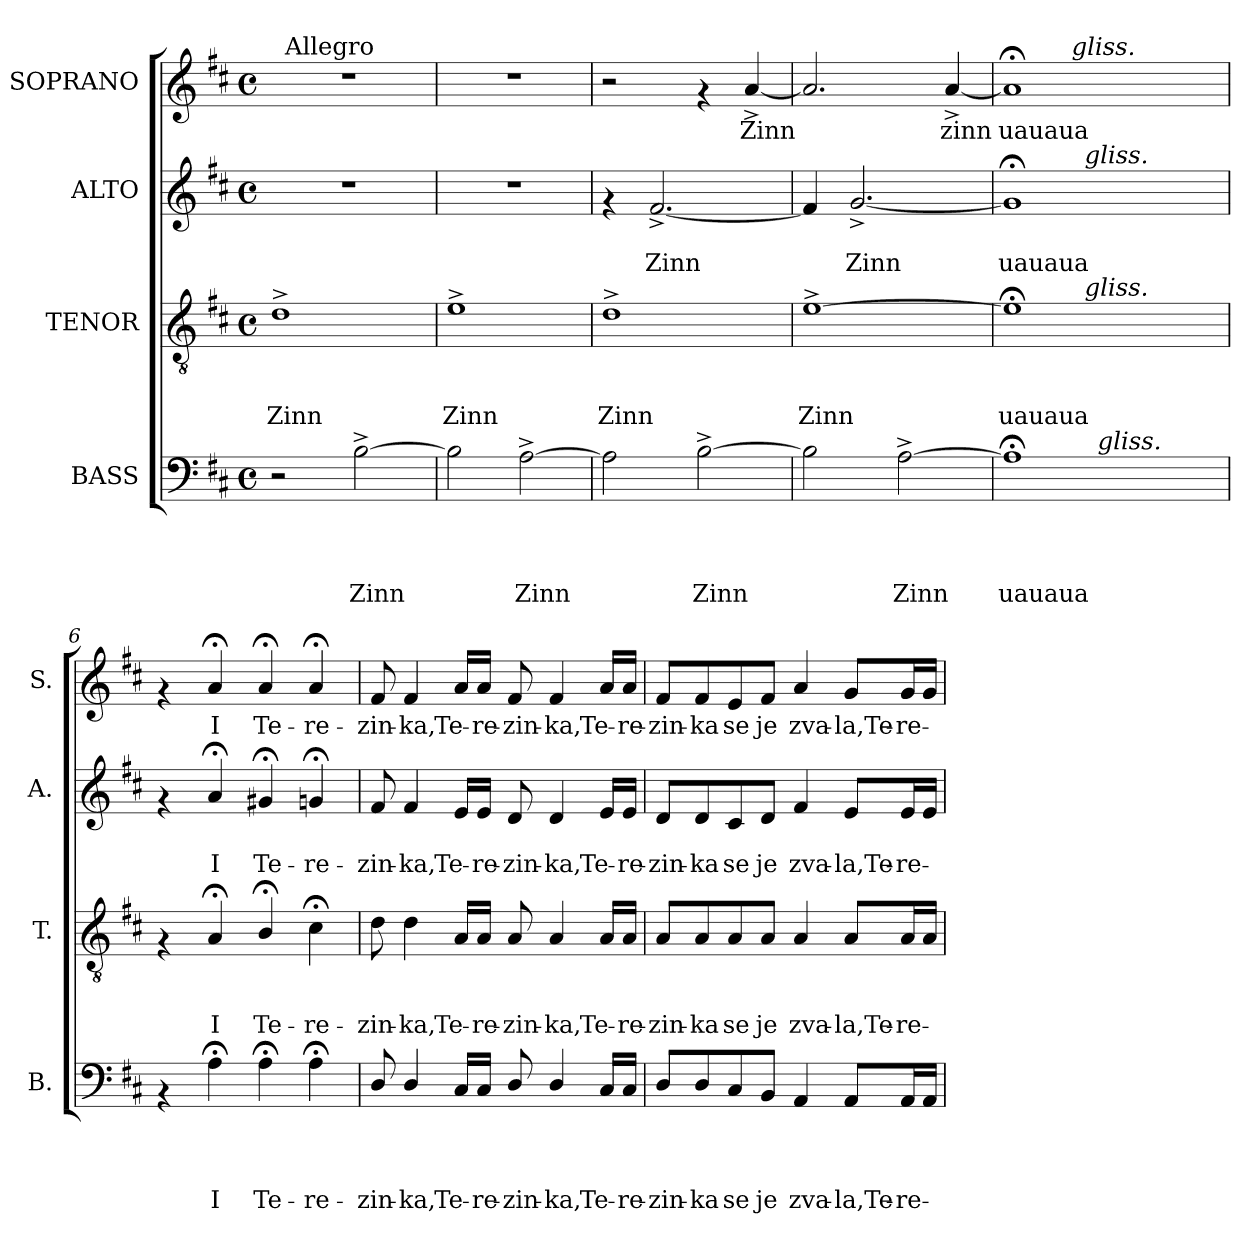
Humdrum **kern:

**kern	**text	**text	**text	**text	**kern	**text	**text	**text	**kern	**text	**text	**kern	**text
*part4	*part4	*part4	*part4	*part4	*part3	*part3	*part3	*part3	*part2	*part2	*part2	*part1	*part1
*staff4	*staff4	*staff4	*staff4	*staff4	*staff3	*staff3	*staff3	*staff3	*staff2	*staff2	*staff2	*staff1	*staff1
*I"BASS	*	*	*	*	*I"TENOR	*	*	*	*I"ALTO	*	*	*I"SOPRANO	*
*I'B.	*	*	*	*	*I'T.	*	*	*	*I'A.	*	*	*I'S.	*
!!LO:PB:g=z
*clefF4	*	*	*	*	*clefGv2	*	*	*	*clefG2	*	*	*clefG2	*
*k[f#c#]	*	*	*	*	*k[f#c#]	*	*	*	*k[f#c#]	*	*	*k[f#c#]	*
*D:	*	*	*	*	*D:	*	*	*	*D:	*	*	*D:	*
*M4/4	*	*	*	*	*M4/4	*	*	*	*M4/4	*	*	*M4/4	*
*met(c)	*	*	*	*	*met(c)	*	*	*	*met(c)	*	*	*met(c)	*
=1	=1	=1	=1	=1	=1	=1	=1	=1	=1	=1	=1	=1	=1
!	!	!	!	!	!	!	!	!LO:LY:b	!	!	!	!	!
*	*	*	*	*	*	*	*	*	*	*	*	*^	*
2r	.	.	.	.	1d^>	.	.	Zinn	1r	.	.	1r	32ryy	.
!	!	!	!	!	!	!	!	!	!	!	!	!	!LO:TX:a:t=Allegro	!
.	.	.	.	.	.	.	.	.	.	.	.	.	2ryy	.
!	!	!	!	!LO:LY:b	!	!	!	!	!	!	!	!	!	!
[>2B^>\	.	.	.	Zinn	.	.	.	.	.	.	.	.	.	.
.	.	.	.	.	.	.	.	.	.	.	.	.	4...ryy	.
=2	=2	=2	=2	=2	=2	=2	=2	=2	=2	=2	=2	=2	=2	=2
!	!	!	!	!	!	!	!	!LO:LY:b	!	!	!	!	!	!
*	*	*	*	*	*	*	*	*	*	*	*	*v	*v	*
2B\]	.	.	.	.	1e^>	.	.	Zinn	1r	.	.	1r	.
!	!	!	!	!LO:LY:b	!	!	!	!	!	!	!	!	!
[>2A^>\	.	.	.	Zinn	.	.	.	.	.	.	.	.	.
=3	=3	=3	=3	=3	=3	=3	=3	=3	=3	=3	=3	=3	=3
!	!	!	!	!	!	!	!	!LO:LY:b	!	!	!	!	!
2A\]	.	.	.	.	1d^>	.	.	Zinn	4rf	.	.	2r	.
!	!	!	!	!	!	!	!	!	!	!	!LO:LY:b	!	!
.	.	.	.	.	.	.	.	.	[<2.f#^</	.	Zinn	.	.
!	!	!	!	!LO:LY:b	!	!	!	!	!	!	!	!	!
[>2B^>\	.	.	.	Zinn	.	.	.	.	.	.	.	4rf	.
!	!	!	!	!	!	!	!	!	!	!	!	!	!LO:LY:b
.	.	.	.	.	.	.	.	.	.	.	.	[<4a^</	Zinn
=4	=4	=4	=4	=4	=4	=4	=4	=4	=4	=4	=4	=4	=4
!	!	!	!	!	!	!	!	!LO:LY:b	!	!	!	!	!
2B\]	.	.	.	.	[>1e^>	.	.	Zinn	4f#/]	.	.	2.a/]	.
!	!	!	!	!	!	!	!	!	!	!	!LO:LY:b	!	!
.	.	.	.	.	.	.	.	.	[<2.g^</	.	Zinn	.	.
!	!	!	!	!LO:LY:b	!	!	!	!	!	!	!	!	!
[>2A^>\	.	.	.	Zinn	.	.	.	.	.	.	.	.	.
!	!	!	!	!	!	!	!	!	!	!	!	!	!LO:LY:b
.	.	.	.	.	.	.	.	.	.	.	.	[<4a^</	zinn
=5	=5	=5	=5	=5	=5	=5	=5	=5	=5	=5	=5	=5	=5
!	!	!	!	!LO:LY:b	!	!	!	!LO:LY:b	!	!	!LO:LY:b	!	!LO:LY:b
*^	*	*	*	*	*^	*	*	*	*^	*	*	*^	*
1A;]	4.ryy	.	.	.	uauaua	1e;]	4ryy	.	.	uauaua	1g;]	4ryy	.	uauaua	1a;<]	4ryy	uauaua
.	.	.	.	.	.	.	16.ryy	.	.	.	.	16.ryy	.	.	.	16ryy	.
!	!	!	!	!	!	!	!	!	!	!	!	!	!	!	!	!LO:TX:a:i:t=gliss.	!
.	.	.	.	.	.	.	.	.	.	.	.	.	.	.	.	2ryy	.
!	!	!	!	!	!	!	!	!	!	!	!	!LO:TX:a:i:t=gliss.	!	!	!	!	!
!	!	!	!	!	!	!	!LO:TX:a:i:t=gliss.	!	!	!	!	!	!	!	!	!	!
.	.	.	.	.	.	.	2ryy	.	.	.	.	2ryy	.	.	.	.	.
!	!LO:TX:a:i:t=gliss.	!	!	!	!	!	!	!	!	!	!	!	!	!	!	!	!
.	2ryy	.	.	.	.	.	.	.	.	.	.	.	.	.	.	.	.
.	.	.	.	.	.	.	.	.	.	.	.	.	.	.	.	8.ryy	.
.	.	.	.	.	.	.	8ryy	.	.	.	.	8ryy	.	.	.	.	.
.	8ryy	.	.	.	.	.	.	.	.	.	.	.	.	.	.	.	.
.	.	.	.	.	.	.	32ryy	.	.	.	.	32ryy	.	.	.	.	.
*v	*v	*	*	*	*	*	*	*	*	*	*v	*v	*	*	*v	*v	*
*	*	*	*	*	*v	*v	*	*	*	*	*	*	*	*
=6	=6	=6	=6	=6	=6	=6	=6	=6	=6	=6	=6	=6	=6
4rAA	.	.	.	.	4rF	.	.	.	4rf	.	.	4rf	.
!	!	!	!	!LO:LY:b	!	!	!	!LO:LY:b	!	!	!LO:LY:b	!	!LO:LY:b
4A;<\	.	.	.	I	4A;</	.	.	I	4a;</	.	I	4a;</	I
!	!	!	!	!LO:LY:b	!	!	!	!LO:LY:b	!	!	!LO:LY:b	!	!LO:LY:b
4A;<\	.	.	.	Te-	4B;</	.	.	Te-	4g#X;</	.	Te-	4a;</	Te-
!	!	!	!	!LO:LY:b	!	!	!	!LO:LY:b	!	!	!LO:LY:b	!	!LO:LY:b
4A;<\	.	.	.	-re-	4c#;<\	.	.	-re-	4gn;</	.	-re-	4a;</	-re-
!!LO:LB:g=z
=7	=7	=7	=7	=7	=7	=7	=7	=7	=7	=7	=7	=7	=7
!	!	!	!	!LO:LY:b	!	!	!	!LO:LY:b	!	!	!LO:LY:b	!	!LO:LY:b
8D/	.	.	.	-zin-	8d\	.	.	-zin-	8f#/	.	-zin-	8f#/	-zin-
!	!	!	!	!LO:LY:b	!	!	!	!LO:LY:b	!	!	!LO:LY:b	!	!LO:LY:b
4D/	.	.	.	-ka,	4d\	.	.	-ka,	4f#/	.	-ka,	4f#/	-ka,
!	!	!	!	!LO:LY:b	!	!	!	!LO:LY:b	!	!	!LO:LY:b	!	!LO:LY:b
16C#/LL	.	.	.	Te-	16A/LL	.	.	Te-	16e/LL	.	Te-	16a/LL	Te-
!	!	!	!	!LO:LY:b	!	!	!	!LO:LY:b	!	!	!LO:LY:b	!	!LO:LY:b
16C#/JJ	.	.	.	-re-	16A/JJ	.	.	-re-	16e/JJ	.	-re-	16a/JJ	-re-
!	!	!	!	!LO:LY:b	!	!	!	!LO:LY:b	!	!	!LO:LY:b	!	!LO:LY:b
8D/	.	.	.	-zin-	8A/	.	.	-zin-	8d/	.	-zin-	8f#/	-zin-
!	!	!	!	!LO:LY:b	!	!	!	!LO:LY:b	!	!	!LO:LY:b	!	!LO:LY:b
4D/	.	.	.	-ka,	4A/	.	.	-ka,	4d/	.	-ka,	4f#/	-ka,
!	!	!	!	!LO:LY:b	!	!	!	!LO:LY:b	!	!	!LO:LY:b	!	!LO:LY:b
16C#/LL	.	.	.	Te-	16A/LL	.	.	Te-	16e/LL	.	Te-	16a/LL	Te-
!	!	!	!	!LO:LY:b	!	!	!	!LO:LY:b	!	!	!LO:LY:b	!	!LO:LY:b
16C#/JJ	.	.	.	-re-	16A/JJ	.	.	-re-	16e/JJ	.	-re-	16a/JJ	-re-
=8	=8	=8	=8	=8	=8	=8	=8	=8	=8	=8	=8	=8	=8
!	!	!	!	!LO:LY:b	!	!	!	!LO:LY:b	!	!	!LO:LY:b	!	!LO:LY:b
8D/L	.	.	.	-zin-	8A/L	.	.	-zin-	8d/L	.	-zin-	8f#/L	-zin-
!	!	!	!	!LO:LY:b	!	!	!	!LO:LY:b	!	!	!LO:LY:b	!	!LO:LY:b
8D/	.	.	.	-ka	8A/	.	.	-ka	8d/	.	-ka	8f#/	-ka
!	!	!	!	!LO:LY:b	!	!	!	!LO:LY:b	!	!	!LO:LY:b	!	!LO:LY:b
8C#/	.	.	.	se	8A/	.	.	se	8c#/	.	se	8e/	se
!	!	!	!	!LO:LY:b	!	!	!	!LO:LY:b	!	!	!LO:LY:b	!	!LO:LY:b
8BB/J	.	.	.	je	8A/J	.	.	je	8d/J	.	je	8f#/J	je
!	!	!	!	!LO:LY:b	!	!	!	!LO:LY:b	!	!	!LO:LY:b	!	!LO:LY:b
4AA/	.	.	.	zva-	4A/	.	.	zva-	4f#/	.	zva-	4a/	zva-
!	!	!	!	!LO:LY:b	!	!	!	!LO:LY:b	!	!	!LO:LY:b	!	!LO:LY:b
8AA/L	.	.	.	-la,Te-	8A/L	.	.	-la,Te-	8e/L	.	-la,Te-	8g/L	-la,Te-
!	!	!	!	!LO:LY:b	!	!	!	!LO:LY:b	!	!	!LO:LY:b	!	!LO:LY:b
16AA/L	.	.	.	-re-	16A/L	.	.	-re-	16e/L	.	-re-	16g/L	-re-
16AA/JJ	.	.	.	.	16A/JJ	.	.	.	16e/JJ	.	.	16g/JJ	.
=	=	=	=	=	=	=	=	=	=	=	=	=	=
*-	*-	*-	*-	*-	*-	*-	*-	*-	*-	*-	*-	*-	*-
